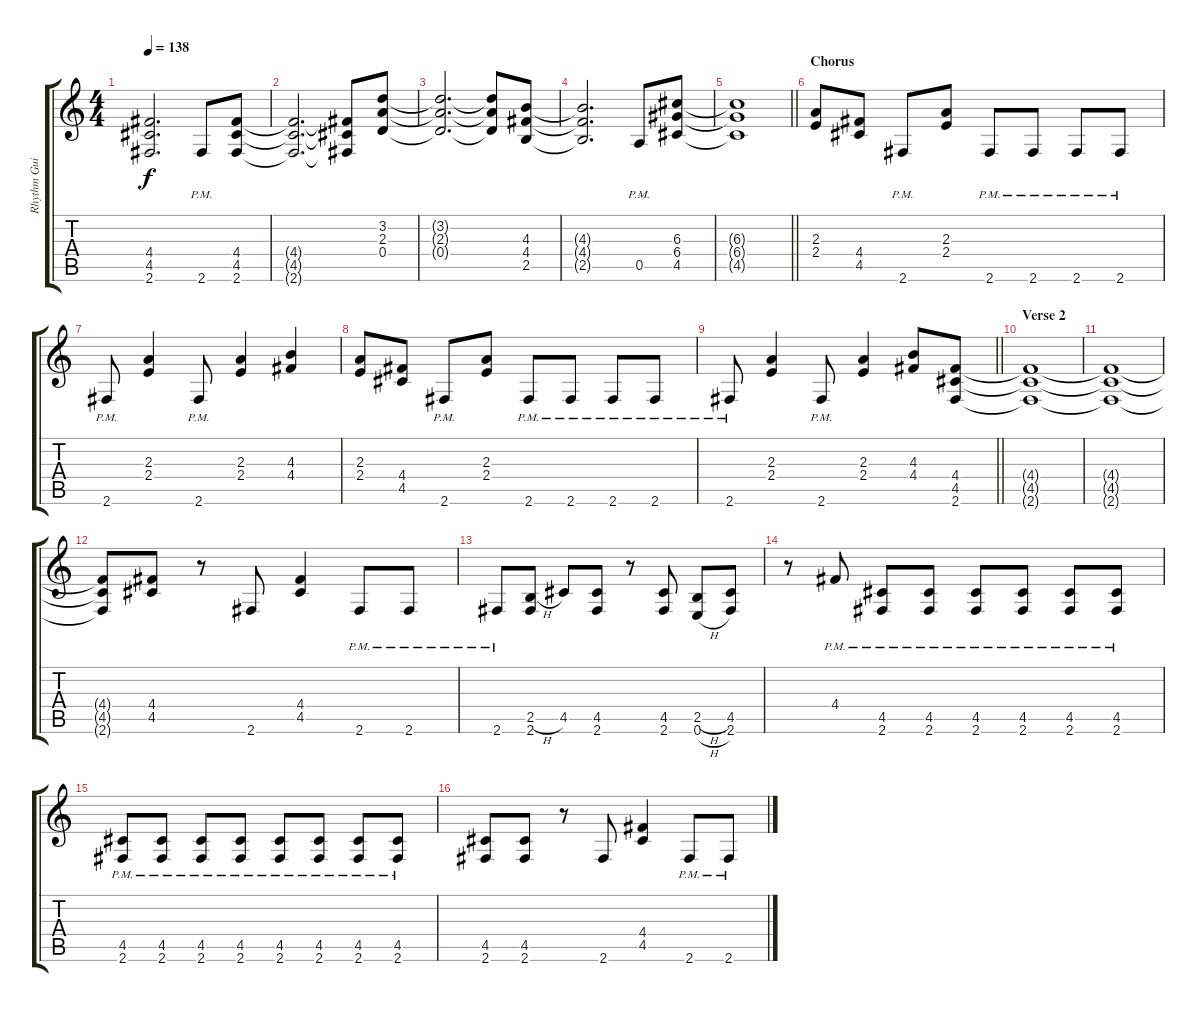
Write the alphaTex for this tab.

\track ("Rhythm Guitar (K.K. Downing)" "Rhythm Gui") {instrument distortionguitar}
\staff {score tabs}
\tuning (E4 B3 G3 D3 A2 E2) {hide}
\ts (4 4)
\tempo 138
\clef g2
\ks c
(4.4{t} 4.5{t} 2.6{t}).2{d dy f} 2.6{pm}.8 (4.4 4.5 2.6).8 |
(4.4{t} 4.5{t} 2.6{t}).2{d} (4.4{t} 4.5{t} 2.6{t}).8 (3.2 2.3 0.4).8 |
(3.2{t} 2.3{t} 0.4{t}).2{d} (3.2{t} 2.3{t} 0.4{t}).8 (4.3 4.4 2.5).8 |
(4.3{t} 4.4{t} 2.5{t}).2{d} 0.5{pm}.8 (6.3 6.4 4.5).8 |
\barLineRight lightlight
(6.3{t} 6.4{t} 4.5{t}).1 |
\section ("" "Chorus")
(2.3 2.4).8 (4.4 4.5).8 2.6{pm}.8 (2.3 2.4).8 2.6{pm}.8 2.6{pm}.8 2.6{pm}.8 2.6{pm}.8 |
2.6{pm}.8 (2.3 2.4).4 2.6{pm}.8 (2.3 2.4).4 (4.3 4.4).4 |
(2.3 2.4).8 (4.4 4.5).8 2.6{pm}.8 (2.3 2.4).8 2.6{pm}.8 2.6{pm}.8 2.6{pm}.8 2.6{pm}.8 |
\barLineRight lightlight
2.6{pm}.8 (2.3 2.4).4 2.6{pm}.8 (2.3 2.4).4 (4.3 4.4).8 (4.4 4.5 2.6).8 |
\section ("" "Verse 2")
(4.4{t} 4.5{t} 2.6{t}).1 |
(4.4{t} 4.5{t} 2.6{t}).1 |
(4.4{t} 4.5{t} 2.6{t}).8 (4.4 4.5).8 r.8 2.6.8 (4.4 4.5).4 2.6{pm}.8 2.6{pm}.8 |
2.6{pm}.8 (2.5{h} 2.6).8 4.5.8 (4.5 2.6).8 r.8 (4.5 2.6).8 (2.5{h} 0.6{h}).8 (4.5 2.6).8 |
r.8 4.4{pm}.8 (4.5{pm} 2.6{pm}).8 (4.5{pm} 2.6{pm}).8 (4.5{pm} 2.6{pm}).8 (4.5{pm} 2.6{pm}).8 (4.5{pm} 2.6{pm}).8 (4.5{pm} 2.6{pm}).8 |
(4.5{pm} 2.6{pm}).8 (4.5{pm} 2.6{pm}).8 (4.5{pm} 2.6{pm}).8 (4.5{pm} 2.6{pm}).8 (4.5{pm} 2.6{pm}).8 (4.5{pm} 2.6{pm}).8 (4.5{pm} 2.6{pm}).8 (4.5{pm} 2.6{pm}).8 |
(4.5 2.6).8 (4.5 2.6).8 r.8 2.6.8 (4.4 4.5).4 2.6{pm}.8 2.6{pm}.8
